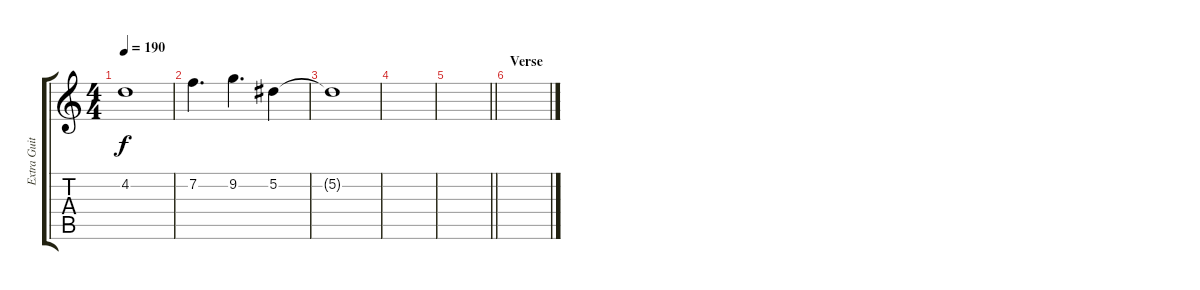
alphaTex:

\track ("Extra Guitar" "Extra Guit") {instrument overdrivenguitar}
\staff {score tabs}
\tuning (Eb4 Bb3 Gb3 Db3 Ab2 Eb2) {hide}
\ts (4 4)
\tempo 190
\clef g2
\ks c
4.2.1{dy f} |
7.2.4{d} 9.2.4{d} 5.2.4 |
5.2{t}.1 |
|
\barLineRight lightlight
|
\section ("" "Verse")
